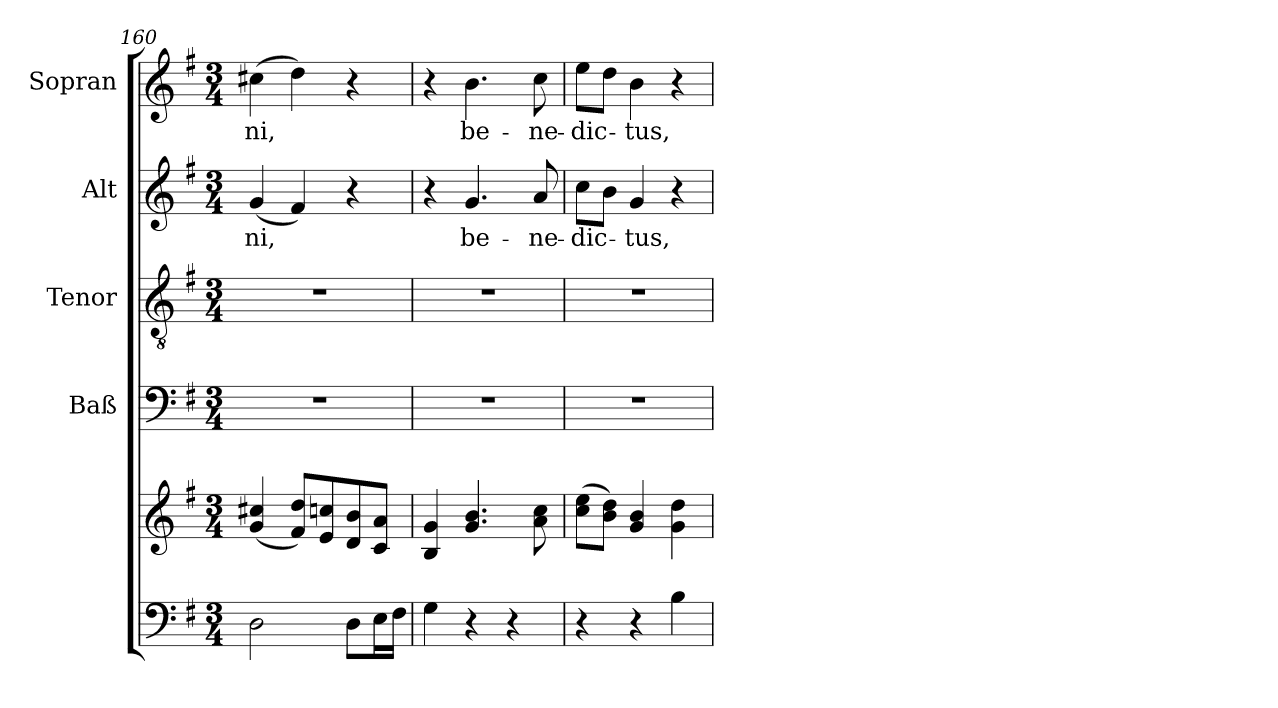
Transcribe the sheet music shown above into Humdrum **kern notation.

**kern	**kern	**kern	**kern	**kern	**text	**kern	**text
*part5	*part5	*part4	*part3	*part2	*part2	*part1	*part1
*staff6	*staff5	*staff4	*staff3	*staff2	*staff2	*staff1	*staff1
*	*	*I"Baß	*I"Tenor	*I"Alt	*	*I"Sopran	*
*clefF4	*clefG2	*clefF4	*clefGv2	*clefG2	*	*clefG2	*
*k[f#]	*k[f#]	*k[f#]	*k[f#]	*k[f#]	*	*k[f#]	*
*G:	*G:	*G:	*G:	*G:	*	*G:	*
*M3/4	*M3/4	*M3/4	*M3/4	*M3/4	*	*M3/4	*
=160	=160	=160	=160	=160	=160	=160	=160
!	!	!	!	!	!LO:LY:b	!	!LO:LY:b
2D\	(<4g/ 4cc#X/	2.r	2.r	(<4g/	-ni,	(>4cc#X\	-ni,
.	8f#/ 8dd/L)	.	.	4f#/)	.	4dd\)	.
.	8e/ 8ccn/	.	.	.	.	.	.
8D\L	8d/ 8b/	.	.	4r	.	4r	.
16E\L	8c/ 8a/J	.	.	.	.	.	.
16F#\JJ	.	.	.	.	.	.	.
=161	=161	=161	=161	=161	=161	=161	=161
4G\	4B/ 4g/	2.r	2.r	4r	.	4r	.
!	!	!	!	!	!LO:LY:b	!	!LO:LY:b
4r	4.g/ 4.b/	.	.	4.g/	be-	4.b\	be-
4r	.	.	.	.	.	.	.
!	!	!	!	!	!LO:LY:b	!	!LO:LY:b
.	8a\ 8cc\	.	.	8a/	-ne-	8cc\	-ne-
=162	=162	=162	=162	=162	=162	=162	=162
!	!	!	!	!	!LO:LY:b	!	!LO:LY:b
4r	(>8cc\ 8ee\L	2.r	2.r	8cc\L	-dic-	8ee\L	-dic-
.	8b\ 8dd\J)	.	.	8b\J	.	8dd\J	.
!	!	!	!	!	!LO:LY:b	!	!LO:LY:b
4r	4g/ 4b/	.	.	4g/	-tus,	4b\	-tus,
4B\	4g\ 4dd\	.	.	4r	.	4r	.
=	=	=	=	=	=	=	=
*-	*-	*-	*-	*-	*-	*-	*-
